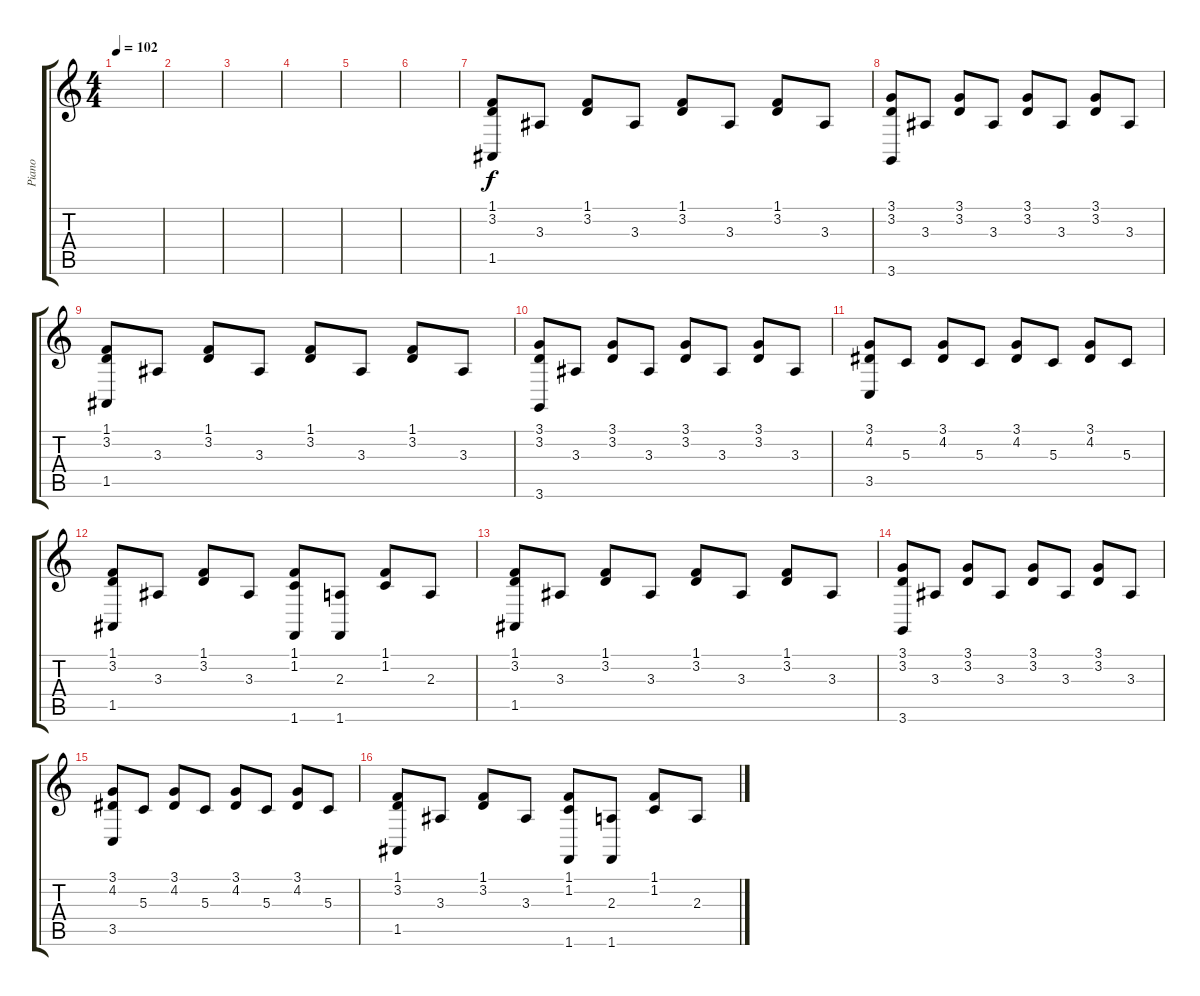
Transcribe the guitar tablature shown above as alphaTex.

\track ("Piano" "Piano") {instrument brightacousticpiano}
\staff {score tabs}
\tuning (E4 B3 G3 D3 A2 E2) {hide}
\ts (4 4)
\tempo 102
\clef g2
\ks c
|
|
|
|
|
|
(1.1 3.2 1.5).8{dy f} 3.3.8 (1.1 3.2).8 3.3.8 (1.1 3.2).8 3.3.8 (1.1 3.2).8 3.3.8 |
(3.1 3.2 3.6).8 3.3.8 (3.1 3.2).8 3.3.8 (3.1 3.2).8 3.3.8 (3.1 3.2).8 3.3.8 |
(1.1 3.2 1.5).8 3.3.8 (1.1 3.2).8 3.3.8 (1.1 3.2).8 3.3.8 (1.1 3.2).8 3.3.8 |
(3.1 3.2 3.6).8 3.3.8 (3.1 3.2).8 3.3.8 (3.1 3.2).8 3.3.8 (3.1 3.2).8 3.3.8 |
(3.1 4.2 3.5).8 5.3.8 (3.1 4.2).8 5.3.8 (3.1 4.2).8 5.3.8 (3.1 4.2).8 5.3.8 |
(1.1 3.2 1.5).8 3.3.8 (1.1 3.2).8 3.3.8 (1.1 1.2 1.6).8 (2.3 1.6).8 (1.1 1.2).8 2.3.8 |
(1.1 3.2 1.5).8 3.3.8 (1.1 3.2).8 3.3.8 (1.1 3.2).8 3.3.8 (1.1 3.2).8 3.3.8 |
(3.1 3.2 3.6).8 3.3.8 (3.1 3.2).8 3.3.8 (3.1 3.2).8 3.3.8 (3.1 3.2).8 3.3.8 |
(3.1 4.2 3.5).8 5.3.8 (3.1 4.2).8 5.3.8 (3.1 4.2).8 5.3.8 (3.1 4.2).8 5.3.8 |
(1.1 3.2 1.5).8 3.3.8 (1.1 3.2).8 3.3.8 (1.1 1.2 1.6).8 (2.3 1.6).8 (1.1 1.2).8 2.3.8
